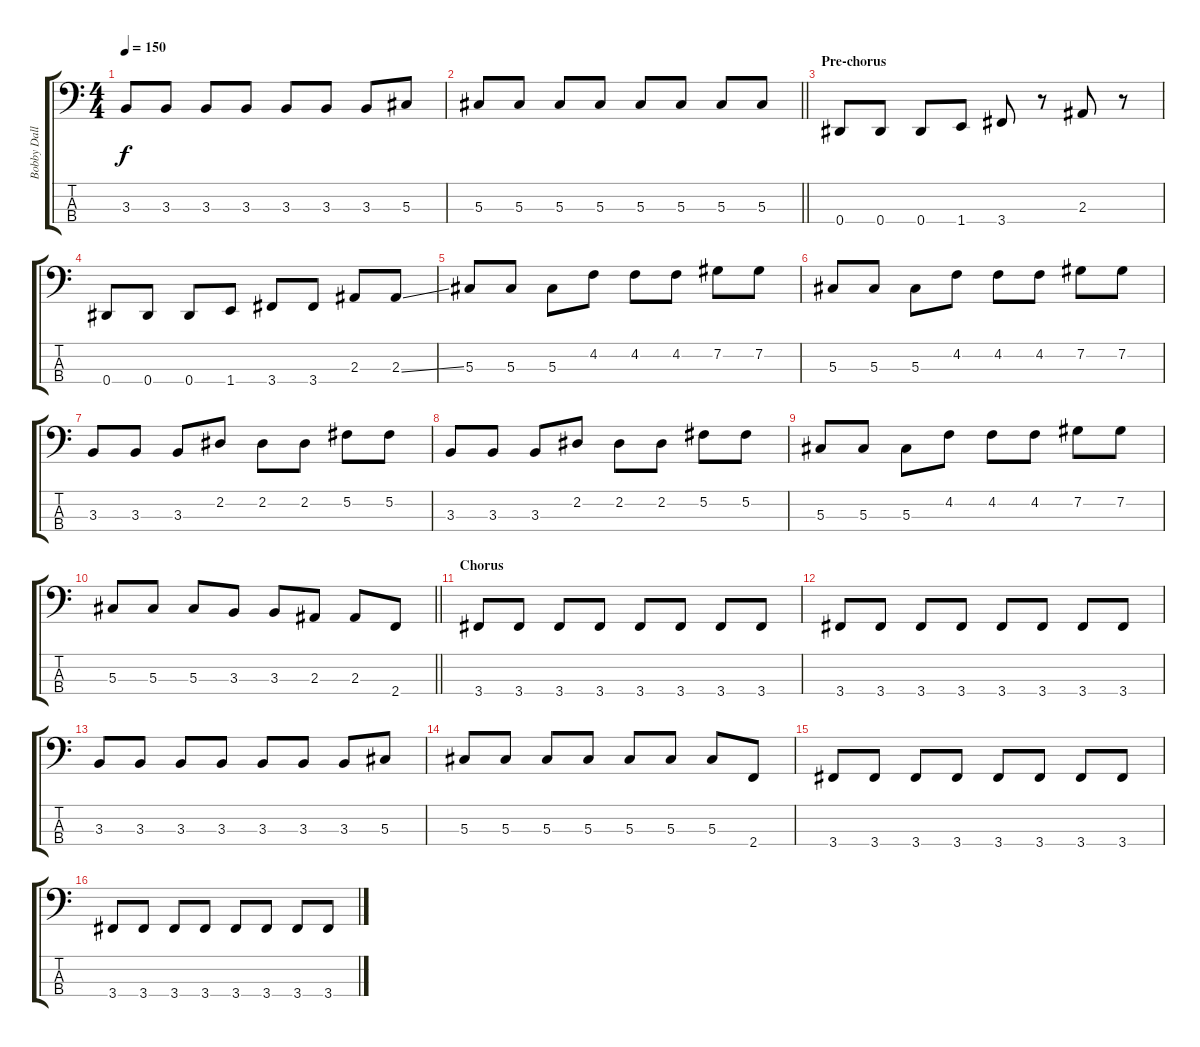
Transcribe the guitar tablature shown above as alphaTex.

\track ("Bobby Dall" "Bobby Dall") {instrument electricbassfinger}
\staff {score tabs}
\tuning (Gb2 Db2 Ab1 Eb1) {hide}
\ts (4 4)
\tempo 150
\clef f4
\ks c
3.3.8{dy f} 3.3.8 3.3.8 3.3.8 3.3.8 3.3.8 3.3.8 5.3.8 |
\barLineRight lightlight
5.3.8 5.3.8 5.3.8 5.3.8 5.3.8 5.3.8 5.3.8 5.3.8 |
\section ("" "Pre-chorus")
0.4.8 0.4.8 0.4.8 1.4.8 3.4.8 r.8 2.3.8 r.8 |
0.4.8 0.4.8 0.4.8 1.4.8 3.4.8 3.4.8 2.3.8 2.3{ss}.8 |
5.3.8 5.3.8 5.3.8 4.2.8 4.2.8 4.2.8 7.2.8 7.2.8 |
5.3.8 5.3.8 5.3.8 4.2.8 4.2.8 4.2.8 7.2.8 7.2.8 |
3.3.8 3.3.8 3.3.8 2.2.8 2.2.8 2.2.8 5.2.8 5.2.8 |
3.3.8 3.3.8 3.3.8 2.2.8 2.2.8 2.2.8 5.2.8 5.2.8 |
5.3.8 5.3.8 5.3.8 4.2.8 4.2.8 4.2.8 7.2.8 7.2.8 |
\barLineRight lightlight
5.3.8 5.3.8 5.3.8 3.3.8 3.3.8 2.3.8 2.3.8 2.4.8 |
\section ("" "Chorus")
3.4.8 3.4.8 3.4.8 3.4.8 3.4.8 3.4.8 3.4.8 3.4.8 |
3.4.8 3.4.8 3.4.8 3.4.8 3.4.8 3.4.8 3.4.8 3.4.8 |
3.3.8 3.3.8 3.3.8 3.3.8 3.3.8 3.3.8 3.3.8 5.3.8 |
5.3.8 5.3.8 5.3.8 5.3.8 5.3.8 5.3.8 5.3.8 2.4.8 |
3.4.8 3.4.8 3.4.8 3.4.8 3.4.8 3.4.8 3.4.8 3.4.8 |
3.4.8 3.4.8 3.4.8 3.4.8 3.4.8 3.4.8 3.4.8 3.4.8
